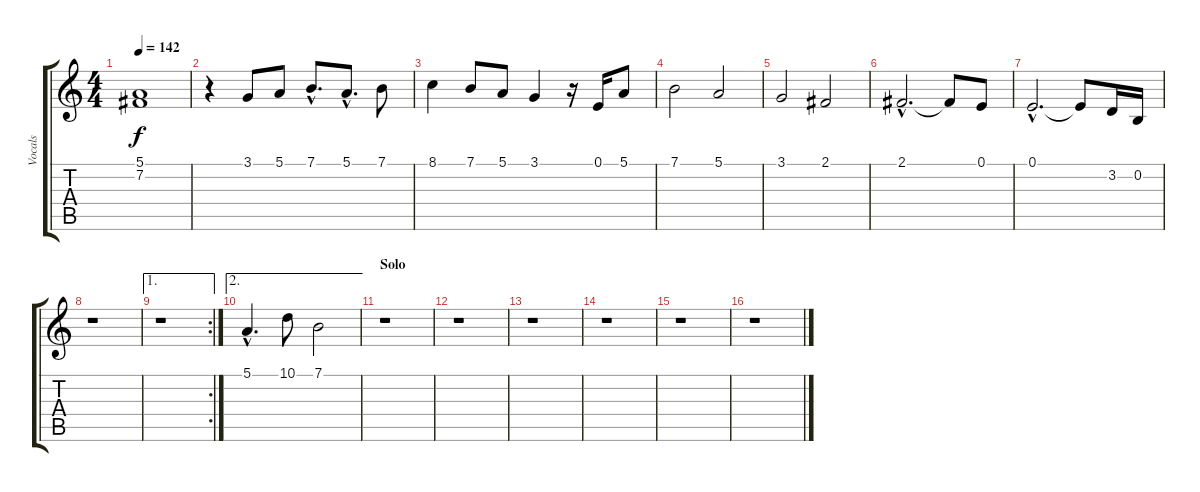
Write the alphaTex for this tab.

\track ("Vocals" "Vocals") {instrument ocarina}
\staff {score tabs}
\tuning (E4 B3 G3 D3 A2 E2) {hide}
\ts (4 4)
\tempo 142
\clef g2
\ks c
(5.1 7.2).1{dy f} |
r.4 3.1.8 5.1.8 7.1{hac}.8{d} 5.1{hac}.8{d} 7.1.8 |
8.1.4 7.1.8 5.1.8 3.1.4 r.16 0.1.16 5.1.8 |
7.1.2 5.1.2 |
3.1.2 2.1.2 |
2.1{hac}.2{d} 2.1{t}.8 0.1.8 |
0.1{hac}.2{d} 0.1{t}.8 3.2.16 0.2.16 |
r.1 |
\ae 1
\rc 2
r.1 |
\ae 2
5.1{hac}.4{d} 10.1.8 7.1.2 |
\section ("" "Solo")
r.1 |
r.1 |
r.1 |
r.1 |
r.1 |
r.1
